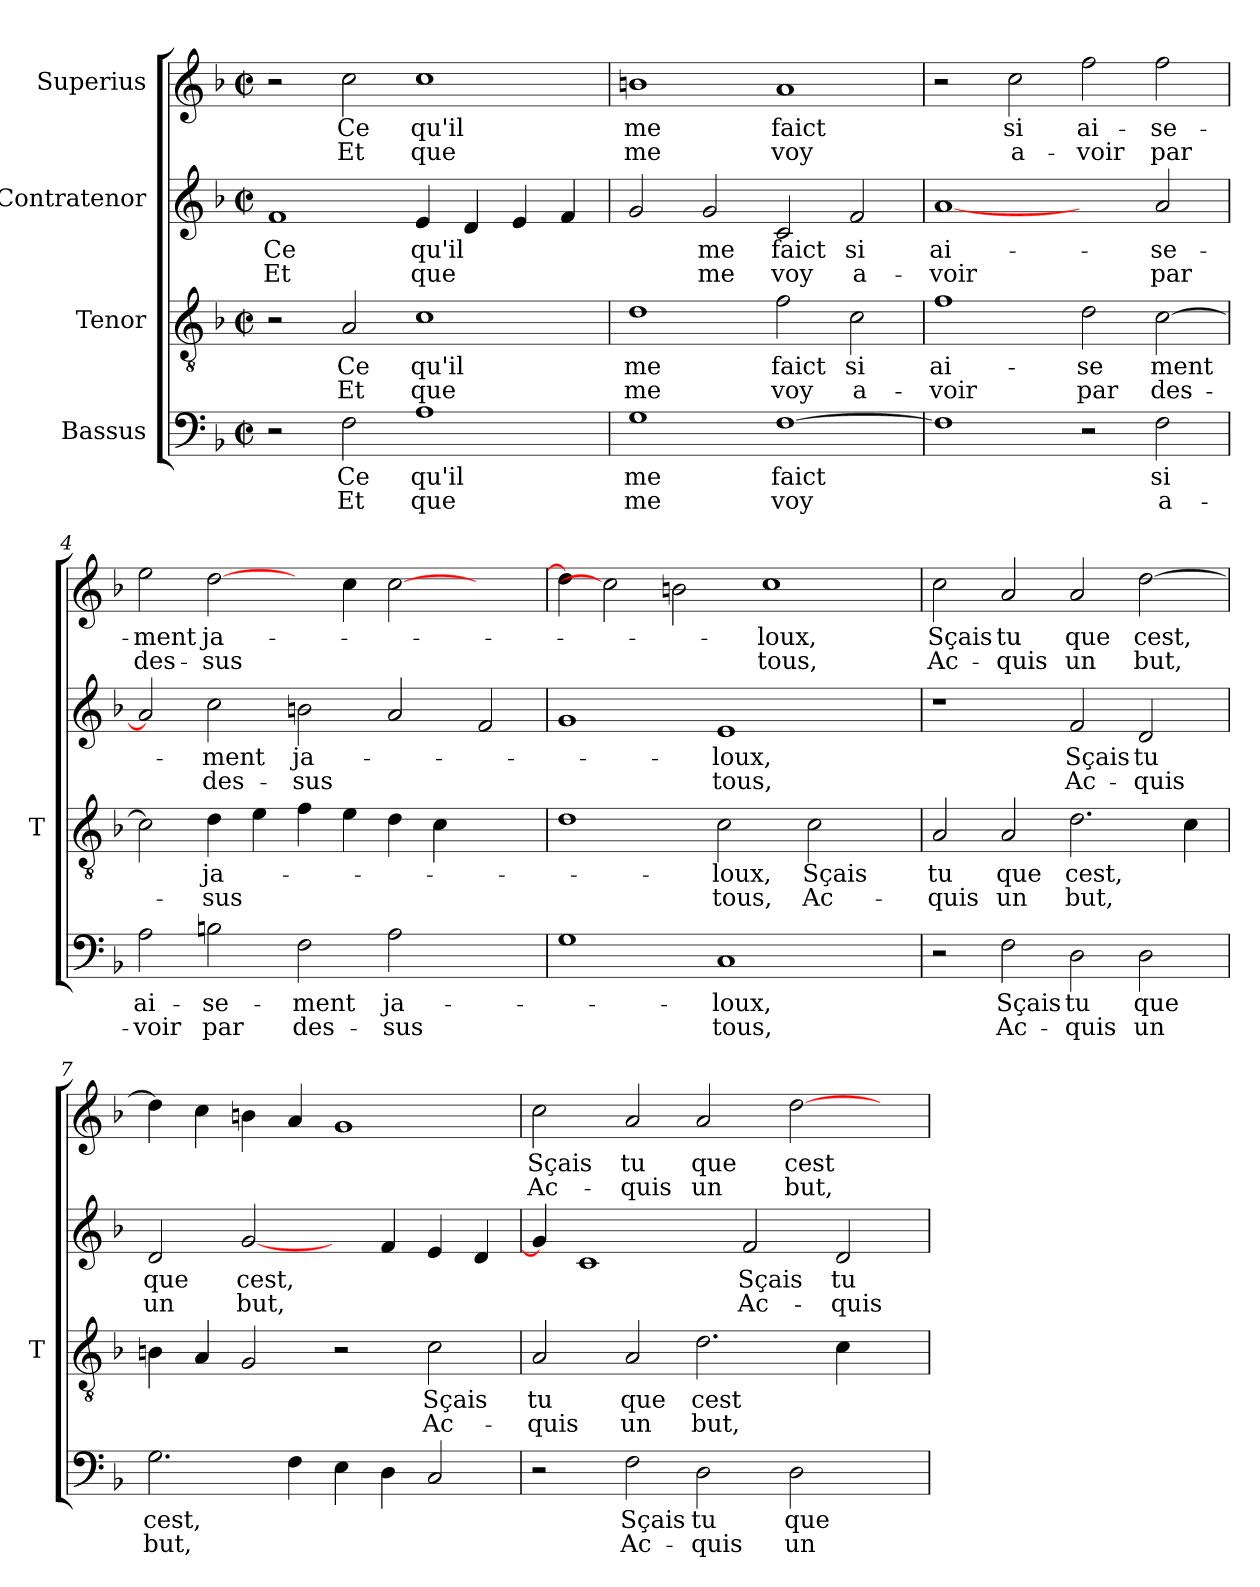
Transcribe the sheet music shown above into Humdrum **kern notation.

**kern	**text	**text	**kern	**text	**text	**kern	**text	**text	**kern	**text	**text
*part4	*part4	*part4	*part3	*part3	*part3	*part2	*part2	*part2	*part1	*part1	*part1
*staff4	*staff4	*staff4	*staff3	*staff3	*staff3	*staff2	*staff2	*staff2	*staff1	*staff1	*staff1
*I"Bassus	*	*	*I"Tenor	*	*	*I"Contratenor	*	*	*I"Superius	*	*
*	*	*	*I'T	*	*	*	*	*	*	*	*
*clefF4	*	*	*clefGv2	*	*	*clefG2	*	*	*clefG2	*	*
*k[b-]	*	*	*k[b-]	*	*	*k[b-]	*	*	*k[b-]	*	*
*F:	*	*	*F:	*	*	*F:	*	*	*F:	*	*
*M2/2	*	*	*M2/2	*	*	*M2/2	*	*	*M2/2	*	*
*met(c|)	*	*	*met(c|)	*	*	*met(c|)	*	*	*met(c|)	*	*
=1	=1	=1	=1	=1	=1	=1	=1	=1	=1	=1	=1
2r	.	.	2r	.	.	1f	-Ce	-Et	2r	.	.
2F	-Ce	-Et	2A	-Ce	-Et	.	.	.	2cc	-Ce	-Et
1A	-qu'il	-que	1c	-qu'il	-que	4e	-qu'il	-que	1cc	-qu'il	-que
.	.	.	.	.	.	4d	.	.	.	.	.
.	.	.	.	.	.	4e	.	.	.	.	.
.	.	.	.	.	.	4f	.	.	.	.	.
=2	=2	=2	=2	=2	=2	=2	=2	=2	=2	=2	=2
1G	-me	-me	1d	-me	-me	2g	.	.	1b	-me	-me
.	.	.	.	.	.	2g	-me	-me	.	.	.
[1F	-faict	-voy	2f	-faict	-voy	2c	-faict	-voy	1a	-faict	-voy
.	.	.	2c	-si	a-	2f	-si	a-	.	.	.
=3	=3	=3	=3	=3	=3	=3	=3	=3	=3	=3	=3
1F]	.	.	1f	ai-	-voir	[1a	ai-	-voir	2r	.	.
.	.	.	.	.	.	.	.	.	2cc	-si	a-
2r	.	.	2d	-se	-par	2ryy	.	.	2ff	ai-	-voir
2F	-si	a-	[2c	-ment	des-	2a	se-	-par	2ff	se-	-par
=4	=4	=4	=4	=4	=4	=4	=4	=4	=4	=4	=4
2A	ai-	-voir	2c]	.	.	2a]	.	.	2ee	-ment	des-
2Bn	se-	-par	4d	ja-	-sus	2cc	-ment	des-	[2dd	ja-	-sus
.	.	.	4e	.	.	.	.	.	.	.	.
2F	-ment	des-	4f	.	.	2bn	ja-	-sus	4ryy	.	.
.	.	.	4e	.	.	.	.	.	4cc	.	.
2A	ja-	-sus	4d	.	.	2a	.	.	[2cc	.	.
.	.	.	4c	.	.	.	.	.	.	.	.
2ryy	.	.	2ryy	.	.	2f	.	.	2ryy	.	.
=5	=5	=5	=5	=5	=5	=5	=5	=5	=5	=5	=5
1G	.	.	1d	.	.	1g	.	.	4dd]	.	.
.	.	.	.	.	.	.	.	.	2cc]	.	.
.	.	.	.	.	.	.	.	.	2bn	.	.
1C	-loux,	-tous,	2c	-loux,	-tous,	1e	-loux,	-tous,	.	.	.
.	.	.	.	.	.	.	.	.	1cc	-loux,	-tous,
.	.	.	2c	-Sçais	Ac-	.	.	.	.	.	.
4ryy	.	.	4ryy	.	.	4ryy	.	.	.	.	.
=6	=6	=6	=6	=6	=6	=6	=6	=6	=6	=6	=6
2r	.	.	2A	-tu	-quis	1r	.	.	2cc	-Sçais	Ac-
2F	-Sçais	Ac-	2A	-que	-un	.	.	.	2a	-tu	-quis
2D	-tu	-quis	2.d	-cest,	-but,	2f	-Sçais	Ac-	2a	-que	-un
2D	-que	-un	.	.	.	2d	-tu	-quis	[2dd	-cest,	-but,
.	.	.	4c	.	.	.	.	.	.	.	.
!!LO:PB:g=z
=7	=7	=7	=7	=7	=7	=7	=7	=7	=7	=7	=7
2.G	-cest,	-but,	4Bn	.	.	2d	-que	-un	4dd]	.	.
.	.	.	4A	.	.	.	.	.	4cc	.	.
.	.	.	2G	.	.	[2g	-cest,	-but,	4b	.	.
4F	.	.	.	.	.	.	.	.	4a	.	.
4E	.	.	2r	.	.	4ryy	.	.	1g	.	.
4D	.	.	.	.	.	4f	.	.	.	.	.
2C	.	.	2c	-Sçais	Ac-	4e	.	.	.	.	.
.	.	.	.	.	.	4d	.	.	.	.	.
=8	=8	=8	=8	=8	=8	=8	=8	=8	=8	=8	=8
2r	.	.	2A	-tu	-quis	4g]	.	.	2cc	-Sçais	Ac-
.	.	.	.	.	.	1c	.	.	.	.	.
2F	-Sçais	Ac-	2A	-que	-un	.	.	.	2a	-tu	-quis
2D	-tu	-quis	2.d	-cest	-but,	.	.	.	2a	-que	-un
.	.	.	.	.	.	2f	-Sçais	Ac-	.	.	.
2D	-que	-un	.	.	.	.	.	.	[2dd	-cest	-but,
.	.	.	4c	.	.	2d	-tu	-quis	.	.	.
4ryy	.	.	4ryy	.	.	.	.	.	4ryy	.	.
=	=	=	=	=	=	=	=	=	=	=	=
*-	*-	*-	*-	*-	*-	*-	*-	*-	*-	*-	*-
